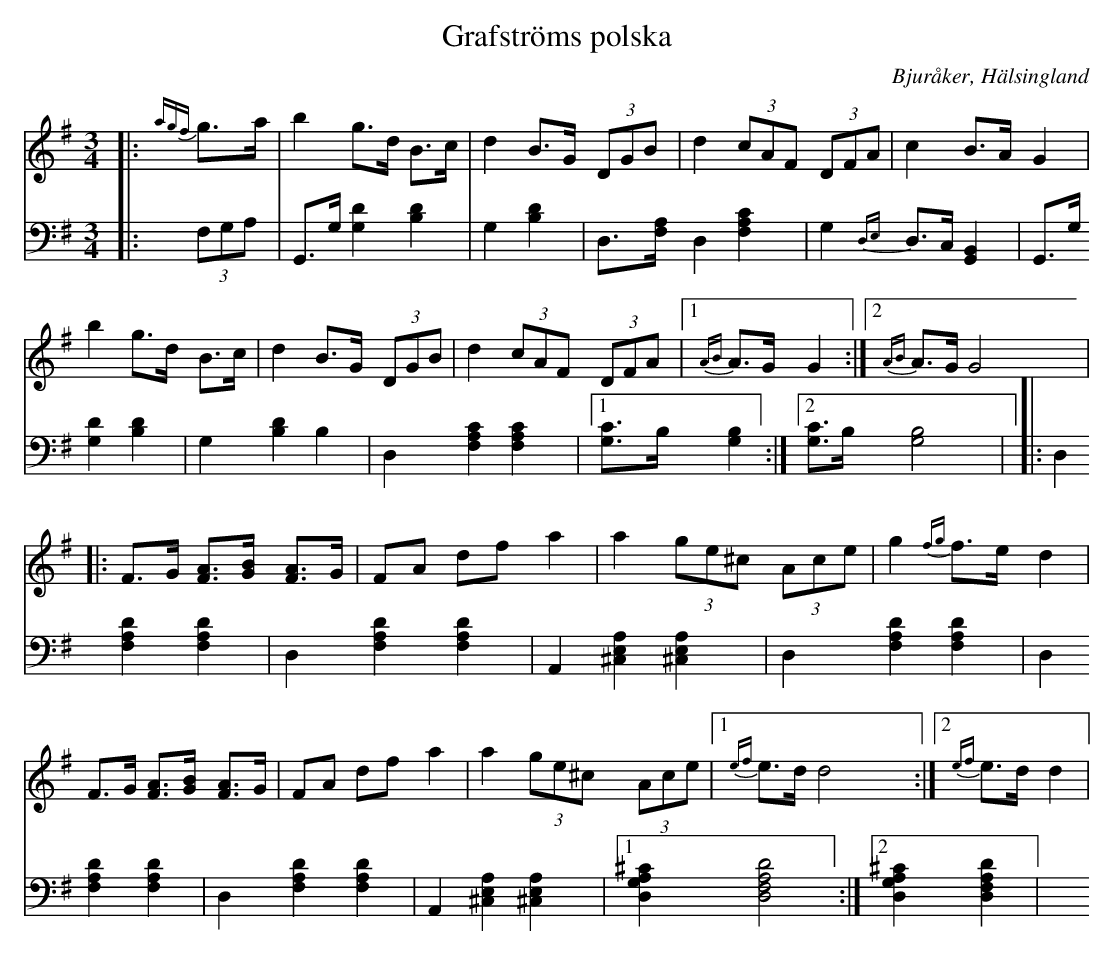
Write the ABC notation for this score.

X:1
T: Grafströms polska
O: Bjuråker, Hälsingland
M: 3/4
L: 1/8
K: G
V:1
V:2
V: 1
|:{agf}g>a|b2 g>d B>c|d2 B>G (3DGB|d2 (3cAF (3DFA|c2 B>A G2|
b2 g>d B>c|d2 B>G (3DGB|d2 (3cAF (3DFA|1 {AB}A>G G2:|2 {AB}A>G G4|
|:F>G [FA]>[GB] [FA]>G |FA df a2 |a2 (3ge^c (3Ace |g2 {fg}f>e d2 |
F>G [FA]>[GB] [FA]>G |FA df a2 |a2 (3ge^c (3Ace |1 {ef}e>d d4:|2 {ef}e>d d2|
V:2 clef=bass
|:(3F,G,A, | G,,>G, [G,2D2] [B,2D2]|G,2 [B,2D2]|D,>[F,A,] D,2 [F,2A,2C2]| G,2 {D,E,}D,>C, [G,,2B,,2]|
G,,>G, [G,2D2] [B,2D2]|G,2 [B,2D2] B,2|D,2 [F,2A,2C2] [F,2A,2C2]|1 [G,C]>B, [G,2B,2]:|2 [G,C]>B, [G,4B,4]|
|:D,2 [F,2A,2D2] [F,2A,2D2]|D,2 [F,2A,2D2] [F,2A,2D2]| A,,2 [^C,2E,2A,2] [^C,2E,2A,2]|D,2 [F,2A,2D2] [F,2A,2D2] |
D,2 [F,2A,2D2] [F,2A,2D2] | D,2 [F,2A,2D2] [F,2A,2D2] | A,,2 [^C,2E,2A,2] [^C,2E,2A,2]|1 [D,2G,2A,2^C2] [D,4F,4A,4D4]:|2 [D,2G,2A,2^C2] [D,2F,2A,2D2]|
